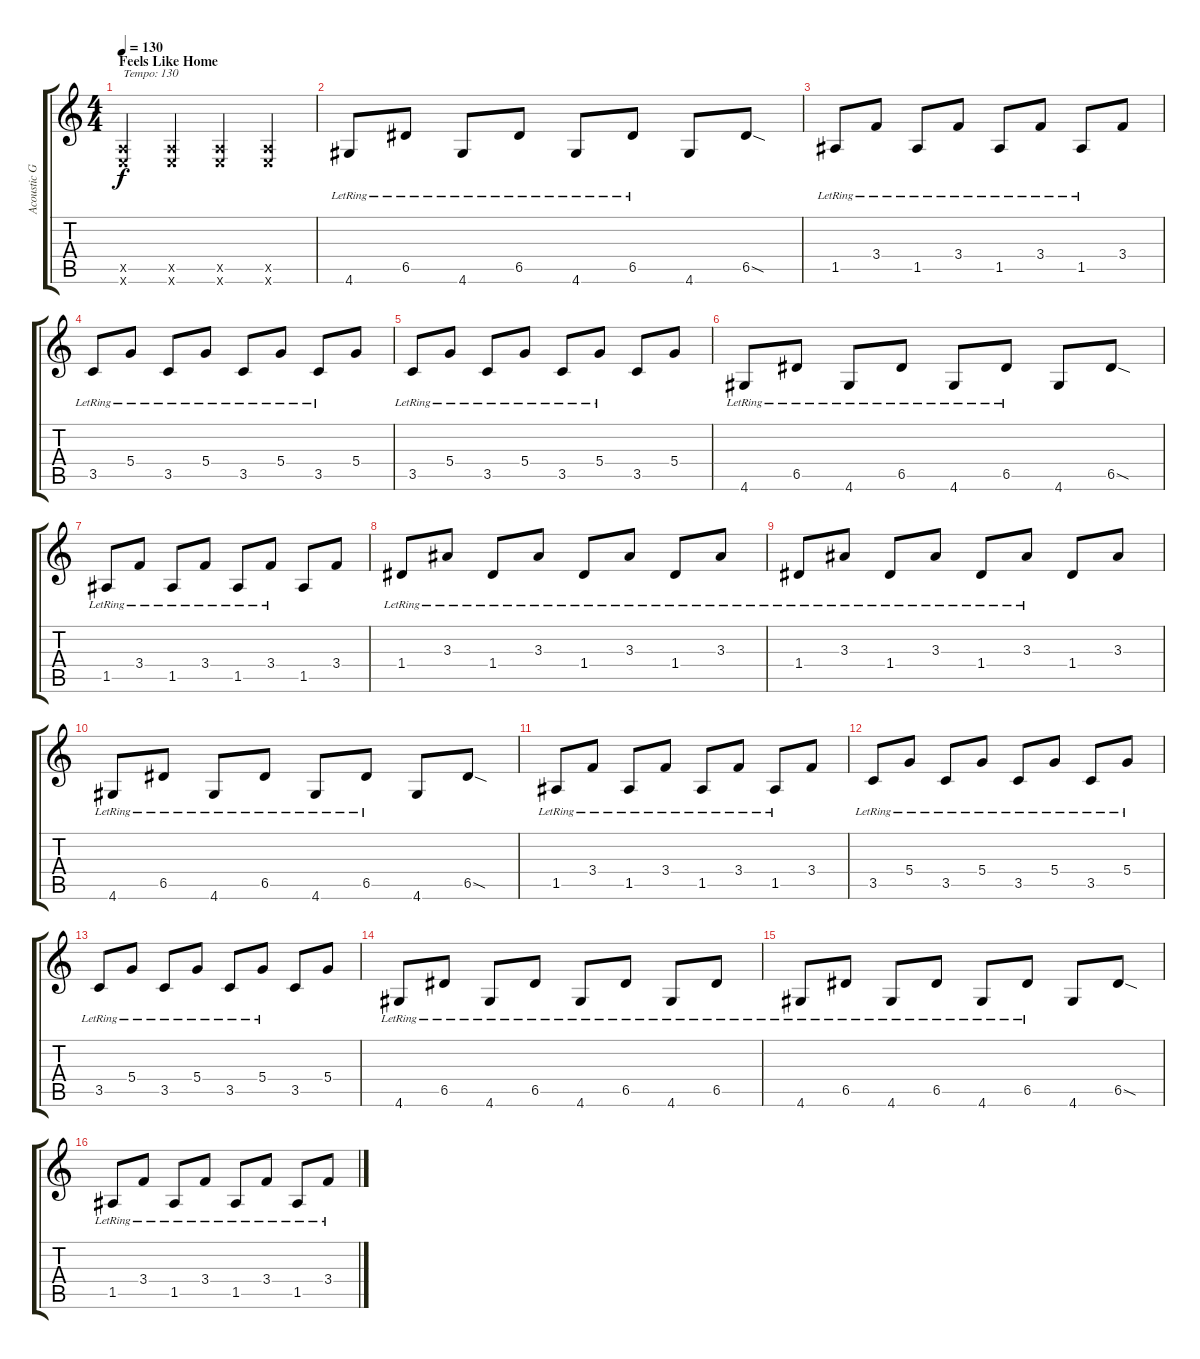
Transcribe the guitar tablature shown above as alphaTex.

\track ("Acoustic Guitar" "Acoustic G") {instrument acousticguitarnylon}
\staff {score tabs}
\tuning (E4 B3 G3 D3 A2 E2) {hide}
\ts (4 4)
\section ("" "Feels Like Home")
\tempo 130
\clef g2
\ks c
(0.5{x} 0.6{x}).4{txt "Tempo: 130" dy f instrument acousticguitarnylon} (0.5{x} 0.6{x}).4 (0.5{x} 0.6{x}).4 (0.5{x} 0.6{x}).4 |
4.6{lr}.8 6.5{lr}.8 4.6{lr}.8 6.5{lr}.8 4.6{lr}.8 6.5{lr}.8 4.6.8 6.5{sod}.8 |
1.5{lr}.8 3.4{lr}.8 1.5{lr}.8 3.4{lr}.8 1.5{lr}.8 3.4{lr}.8 1.5{lr}.8 3.4.8 |
3.5{lr}.8 5.4{lr}.8 3.5{lr}.8 5.4{lr}.8 3.5{lr}.8 5.4{lr}.8 3.5{lr}.8 5.4.8 |
3.5{lr}.8 5.4{lr}.8 3.5{lr}.8 5.4{lr}.8 3.5{lr}.8 5.4{lr}.8 3.5.8 5.4.8 |
4.6{lr}.8 6.5{lr}.8 4.6{lr}.8 6.5{lr}.8 4.6{lr}.8 6.5{lr}.8 4.6.8 6.5{sod}.8 |
1.5{lr}.8 3.4{lr}.8 1.5{lr}.8 3.4{lr}.8 1.5{lr}.8 3.4{lr}.8 1.5.8 3.4.8 |
1.4{lr}.8 3.3{lr}.8 1.4{lr}.8 3.3{lr}.8 1.4{lr}.8 3.3{lr}.8 1.4{lr}.8 3.3{lr}.8 |
1.4{lr}.8 3.3{lr}.8 1.4{lr}.8 3.3{lr}.8 1.4{lr}.8 3.3{lr}.8 1.4.8 3.3.8 |
4.6{lr}.8 6.5{lr}.8 4.6{lr}.8 6.5{lr}.8 4.6{lr}.8 6.5{lr}.8 4.6.8 6.5{sod}.8 |
1.5{lr}.8 3.4{lr}.8 1.5{lr}.8 3.4{lr}.8 1.5{lr}.8 3.4{lr}.8 1.5{lr}.8 3.4.8 |
3.5{lr}.8 5.4{lr}.8 3.5{lr}.8 5.4{lr}.8 3.5{lr}.8 5.4{lr}.8 3.5{lr}.8 5.4{lr}.8 |
3.5{lr}.8 5.4{lr}.8 3.5{lr}.8 5.4{lr}.8 3.5{lr}.8 5.4{lr}.8 3.5.8 5.4.8 |
4.6{lr}.8 6.5{lr}.8 4.6{lr}.8 6.5{lr}.8 4.6{lr}.8 6.5{lr}.8 4.6{lr}.8 6.5{lr}.8 |
4.6{lr}.8 6.5{lr}.8 4.6{lr}.8 6.5{lr}.8 4.6{lr}.8 6.5{lr}.8 4.6.8 6.5{sod}.8 |
1.5{lr}.8 3.4{lr}.8 1.5{lr}.8 3.4{lr}.8 1.5{lr}.8 3.4{lr}.8 1.5{lr}.8 3.4{lr}.8
